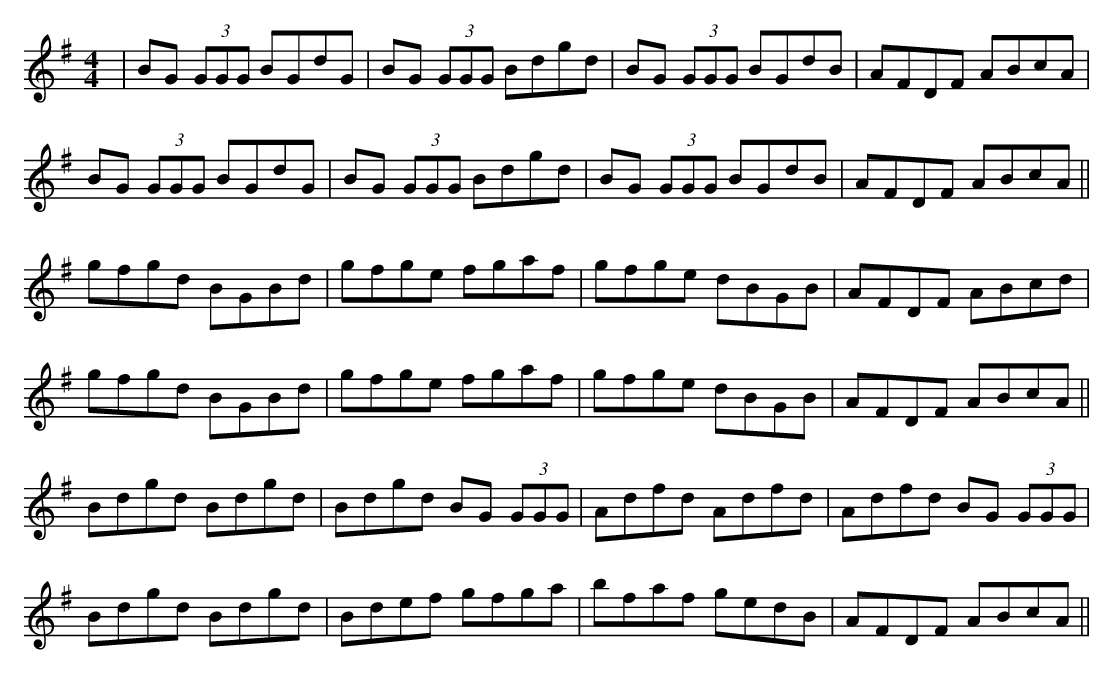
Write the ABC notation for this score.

X:1
M:4/4
K:G
|BG (3GGG BGdG|BG (3GGG Bdgd|BG (3GGG BGdB|AFDF ABcA|
BG (3GGG BGdG|BG (3GGG Bdgd|BG (3GGG BGdB|AFDF ABcA||
gfgd BGBd|gfge fgaf|gfge dBGB|AFDF ABcd|
gfgd BGBd|gfge fgaf|gfge dBGB|AFDF ABcA||
Bdgd Bdgd|Bdgd BG (3GGG|Adfd Adfd|Adfd BG (3GGG|
Bdgd Bdgd|Bdef gfga|bfaf gedB|AFDF ABcA||
